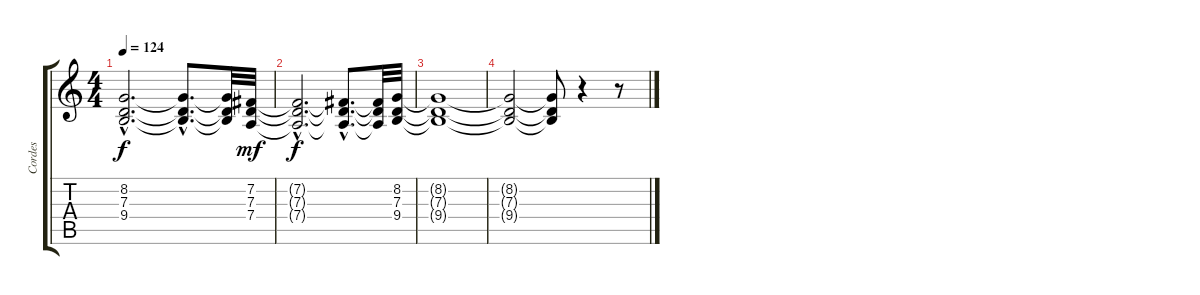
\track ("Cordes" "Cordes") {instrument synthstrings1}
\staff {score tabs}
\tuning (E4 B3 G3 D3 A2 E2) {hide}
\ts (4 4)
\tempo 124
\clef g2
\ks c
(8.2{hac t} 7.3{hac t} 9.4{hac t}).2{d dy f} (8.2{hac t} 7.3{hac t} 9.4{hac t}).8{d} (8.2{t} 7.3{t} 9.4{t}).32 (7.2 7.3 7.4).32{dy mf} |
(7.2{hac t} 7.3{hac t} 7.4{hac t}).2{d dy f} (7.2{hac t} 7.3{hac t} 7.4{hac t}).8{d} (7.2{t} 7.3{t} 7.4{t}).32 (8.2 7.3 9.4).32 |
(8.2{t} 7.3{t} 9.4{t}).1 |
(8.2{t} 7.3{t} 9.4{t}).2 (8.2{t} 7.3{t} 9.4{t}).8 r.4 r.8
